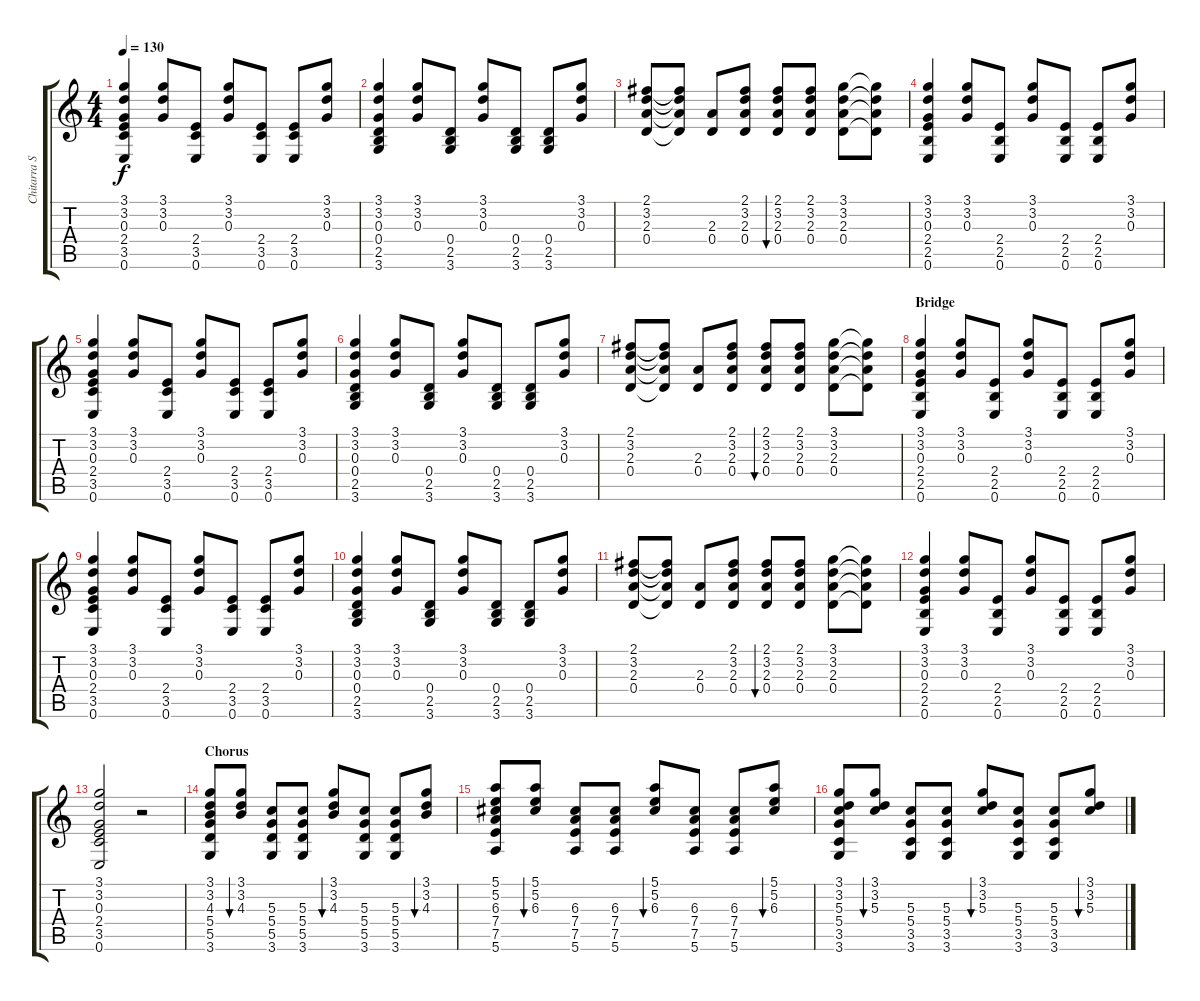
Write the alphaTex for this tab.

\track ("Chitarra Solista" "Chitarra S") {instrument acousticguitarsteel}
\staff {score tabs}
\tuning (E4 B3 G3 D3 A2 E2) {hide}
\ts (4 4)
\tempo 130
\clef g2
\ks c
(3.1 3.2 0.3 2.4 3.5 0.6).4{dy f} (3.1 3.2 0.3).8 (2.4 3.5 0.6).8 (3.1 3.2 0.3).8 (2.4 3.5 0.6).8 (2.4 3.5 0.6).8 (3.1 3.2 0.3).8 |
(3.1 3.2 0.3 0.4 2.5 3.6).4 (3.1 3.2 0.3).8 (0.4 2.5 3.6).8 (3.1 3.2 0.3).8 (0.4 2.5 3.6).8 (0.4 2.5 3.6).8 (3.1 3.2 0.3).8 |
(2.1 3.2 2.3 0.4).8 (2.1{t} 3.2{t} 2.3{t} 0.4{t}).8 (2.3 0.4).8 (2.1 3.2 2.3 0.4).8 (2.1 3.2 2.3 0.4).8{bu 60} (2.1 3.2 2.3 0.4).8 (3.1 3.2 2.3 0.4).8 (3.1{t} 3.2{t} 2.3{t} 0.4{t}).8 |
(3.1 3.2 0.3 2.4 2.5 0.6).4 (3.1 3.2 0.3).8 (2.4 2.5 0.6).8 (3.1 3.2 0.3).8 (2.4 2.5 0.6).8 (2.4 2.5 0.6).8 (3.1 3.2 0.3).8 |
(3.1 3.2 0.3 2.4 3.5 0.6).4 (3.1 3.2 0.3).8 (2.4 3.5 0.6).8 (3.1 3.2 0.3).8 (2.4 3.5 0.6).8 (2.4 3.5 0.6).8 (3.1 3.2 0.3).8 |
(3.1 3.2 0.3 0.4 2.5 3.6).4 (3.1 3.2 0.3).8 (0.4 2.5 3.6).8 (3.1 3.2 0.3).8 (0.4 2.5 3.6).8 (0.4 2.5 3.6).8 (3.1 3.2 0.3).8 |
(2.1 3.2 2.3 0.4).8 (2.1{t} 3.2{t} 2.3{t} 0.4{t}).8 (2.3 0.4).8 (2.1 3.2 2.3 0.4).8 (2.1 3.2 2.3 0.4).8{bu 60} (2.1 3.2 2.3 0.4).8 (3.1 3.2 2.3 0.4).8 (3.1{t} 3.2{t} 2.3{t} 0.4{t}).8 |
\section ("" "Bridge")
(3.1 3.2 0.3 2.4 2.5 0.6).4 (3.1 3.2 0.3).8 (2.4 2.5 0.6).8 (3.1 3.2 0.3).8 (2.4 2.5 0.6).8 (2.4 2.5 0.6).8 (3.1 3.2 0.3).8 |
(3.1 3.2 0.3 2.4 3.5 0.6).4 (3.1 3.2 0.3).8 (2.4 3.5 0.6).8 (3.1 3.2 0.3).8 (2.4 3.5 0.6).8 (2.4 3.5 0.6).8 (3.1 3.2 0.3).8 |
(3.1 3.2 0.3 0.4 2.5 3.6).4 (3.1 3.2 0.3).8 (0.4 2.5 3.6).8 (3.1 3.2 0.3).8 (0.4 2.5 3.6).8 (0.4 2.5 3.6).8 (3.1 3.2 0.3).8 |
(2.1 3.2 2.3 0.4).8 (2.1{t} 3.2{t} 2.3{t} 0.4{t}).8 (2.3 0.4).8 (2.1 3.2 2.3 0.4).8 (2.1 3.2 2.3 0.4).8{bu 60} (2.1 3.2 2.3 0.4).8 (3.1 3.2 2.3 0.4).8 (3.1{t} 3.2{t} 2.3{t} 0.4{t}).8 |
(3.1 3.2 0.3 2.4 2.5 0.6).4 (3.1 3.2 0.3).8 (2.4 2.5 0.6).8 (3.1 3.2 0.3).8 (2.4 2.5 0.6).8 (2.4 2.5 0.6).8 (3.1 3.2 0.3).8 |
(3.1 3.2 0.3 2.4 3.5 0.6).2 r.2 |
\section ("" "Chorus")
(3.1 3.2 4.3 5.4 5.5 3.6).8 (3.1 3.2 4.3).8{bu 60} (5.3 5.4 5.5 3.6).8 (5.3 5.4 5.5 3.6).8 (3.1 3.2 4.3).8{bu 60} (5.3 5.4 5.5 3.6).8 (5.3 5.4 5.5 3.6).8 (3.1 3.2 4.3).8{bu 60} |
(5.1 5.2 6.3 7.4 7.5 5.6).8 (5.1 5.2 6.3).8{bu 60} (6.3 7.4 7.5 5.6).8 (6.3 7.4 7.5 5.6).8 (5.1 5.2 6.3).8{bu 60} (6.3 7.4 7.5 5.6).8 (6.3 7.4 7.5 5.6).8 (5.1 5.2 6.3).8{bu 60} |
(3.1 3.2 5.3 5.4 3.5 3.6).8 (3.1 3.2 5.3).8{bu 60} (5.3 5.4 3.5 3.6).8 (5.3 5.4 3.5 3.6).8 (3.1 3.2 5.3).8{bu 60} (5.3 5.4 3.5 3.6).8 (5.3 5.4 3.5 3.6).8 (3.1 3.2 5.3).8{bu 60}
